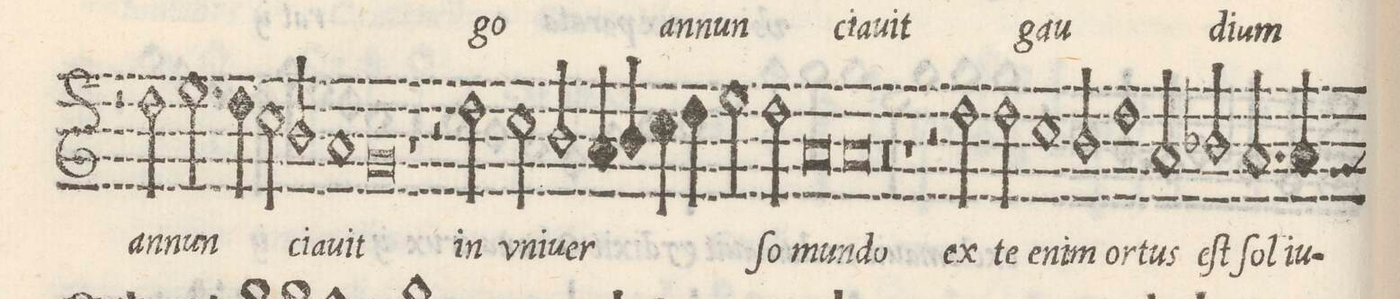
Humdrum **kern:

**kern	**text
*I"Cantus	*
*clefG2	*
*k[]	*
*met(C|)	*
*M2/1	*
2r	.
2dd\	an-
=21-	=21-
2.ee\	-nun-
4dd\	.
2cc\	.
2b/	-ci-
=22-	=22-
1a	-a-
0g	-uit
=23-	=23-
1r	.
=24-	=24-
2r	.
2dd\	in
2cc\	v-
2b/	-ni-
=25-	=25-
4a/	-uer-
4b/	.
4cc\	.
4dd\	.
2ee\	.
2dd\	-ſo
=26-	=26-
0a	mun-
=27-	=27-
0a	-do
=28-	=28-
0r	.
=29-	=29-
1r	.
2r	.
2dd\	ex
=30-	=30-
2dd\	te
1cc	e-
2b/	-nim
=31-	=31-
1dd	or-
2a/	-tus
2b-X/	eſt
=32-	=32-
2.a/	ſol
4a/	iu-
*-	*-
